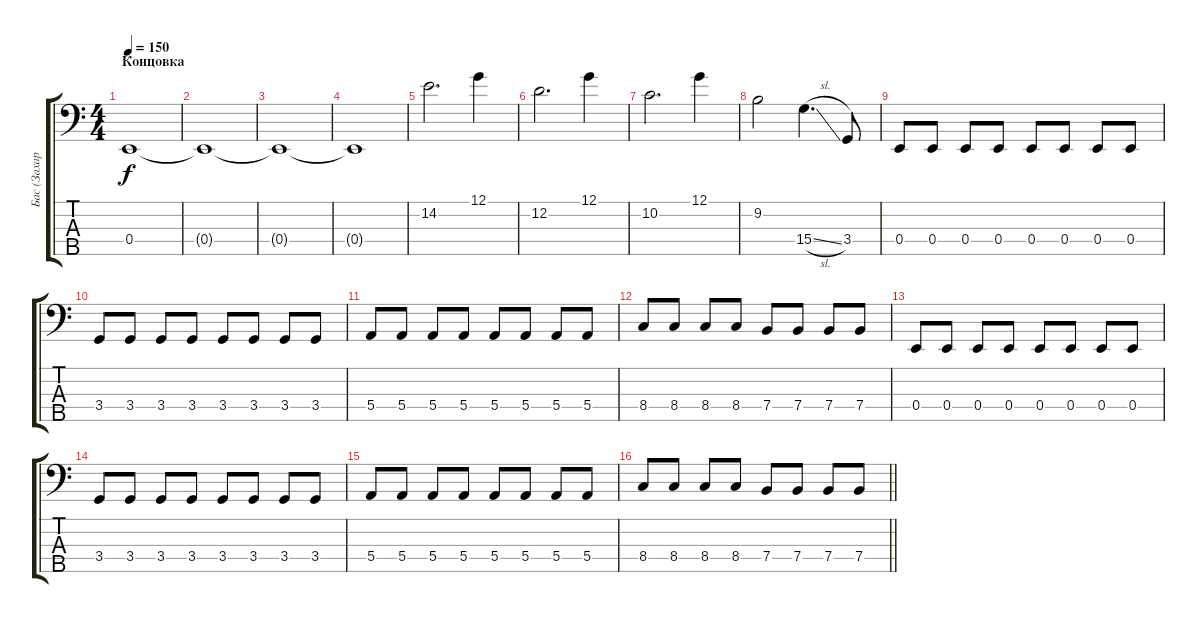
\track ("Бас (Захар)" "Бас (Захар") {instrument electricbassfinger}
\staff {score tabs}
\tuning (G2 D2 A1 E1 B0) {hide}
\ts (4 4)
\section ("" "Концовка")
\tempo 150
\clef f4
\ks c
0.4.1{dy f} |
0.4{t}.1 |
0.4{t}.1 |
0.4{t}.1 |
14.2.2{d} 12.1.4 |
12.2.2{d} 12.1.4 |
10.2.2{d} 12.1.4 |
9.2.2 15.4{sl}.4{d} 3.4.8 |
0.4.8 0.4.8 0.4.8 0.4.8 0.4.8 0.4.8 0.4.8 0.4.8 |
3.4.8 3.4.8 3.4.8 3.4.8 3.4.8 3.4.8 3.4.8 3.4.8 |
5.4.8 5.4.8 5.4.8 5.4.8 5.4.8 5.4.8 5.4.8 5.4.8 |
8.4.8 8.4.8 8.4.8 8.4.8 7.4.8 7.4.8 7.4.8 7.4.8 |
0.4.8 0.4.8 0.4.8 0.4.8 0.4.8 0.4.8 0.4.8 0.4.8 |
3.4.8 3.4.8 3.4.8 3.4.8 3.4.8 3.4.8 3.4.8 3.4.8 |
5.4.8 5.4.8 5.4.8 5.4.8 5.4.8 5.4.8 5.4.8 5.4.8 |
\barLineRight lightlight
8.4.8 8.4.8 8.4.8 8.4.8 7.4.8 7.4.8 7.4.8 7.4.8
